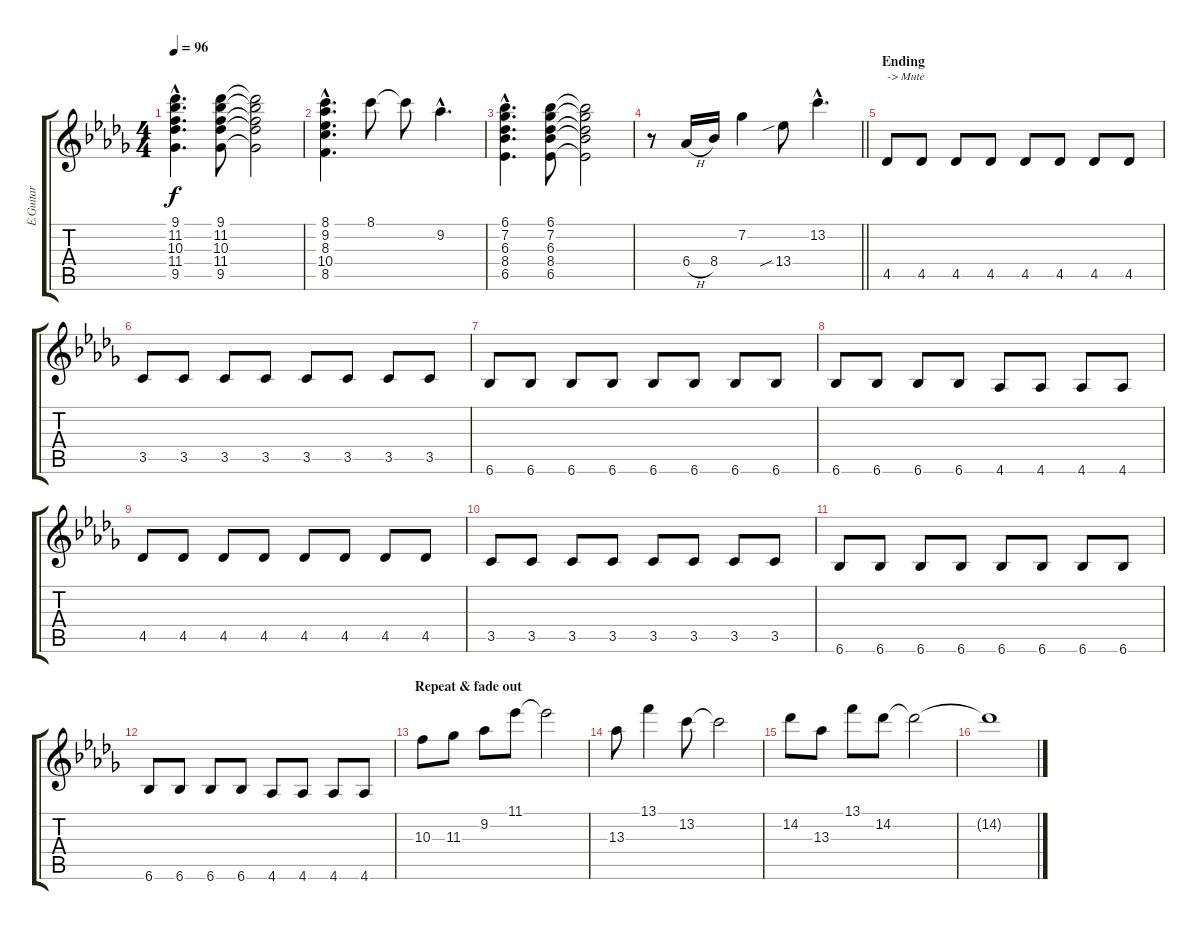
\track ("E.Guitar" "E.Guitar") {instrument distortionguitar}
\staff {score tabs}
\tuning (E4 B3 G3 D3 A2 E2) {hide}
\ts (4 4)
\tempo 96
\clef g2
\ks db
(9.1{hac} 11.2{hac} 10.3{hac} 11.4{hac} 9.5{hac}).4{d dy f} (9.1 11.2 10.3 11.4 9.5).8 (9.1{t} 11.2{t} 10.3{t} 11.4{t} 9.5{t}).2 |
(8.1{hac} 9.2{hac} 8.3{hac} 10.4{hac} 8.5{hac}).4{d} 8.1.8 8.1{t}.8 9.2{hac}.4{d} |
(6.1{hac} 7.2{hac} 6.3{hac} 8.4{hac} 6.5{hac}).4{d} (6.1 7.2 6.3 8.4 6.5).8 (6.1{t} 7.2{t} 6.3{t} 8.4{t} 6.5{t}).2 |
\barLineRight lightlight
r.8 6.4{h}.16 8.4.16 7.2.4 13.4{sib}.8 13.2{hac}.4{d} |
\section ("" "Ending")
4.5.8{txt "-> Mute"} 4.5.8 4.5.8 4.5.8 4.5.8 4.5.8 4.5.8 4.5.8 |
3.5.8 3.5.8 3.5.8 3.5.8 3.5.8 3.5.8 3.5.8 3.5.8 |
6.6.8 6.6.8 6.6.8 6.6.8 6.6.8 6.6.8 6.6.8 6.6.8 |
6.6.8 6.6.8 6.6.8 6.6.8 4.6.8 4.6.8 4.6.8 4.6.8 |
4.5.8 4.5.8 4.5.8 4.5.8 4.5.8 4.5.8 4.5.8 4.5.8 |
3.5.8 3.5.8 3.5.8 3.5.8 3.5.8 3.5.8 3.5.8 3.5.8 |
6.6.8 6.6.8 6.6.8 6.6.8 6.6.8 6.6.8 6.6.8 6.6.8 |
6.6.8 6.6.8 6.6.8 6.6.8 4.6.8 4.6.8 4.6.8 4.6.8 |
\section ("" "Repeat & fade out")
10.3.8 11.3.8 9.2.8 11.1.8 11.1{t}.2 |
13.3.8 13.1.4 13.2.8 13.2{t}.2 |
14.2.8 13.3.8 13.1.8 14.2.8 14.2{t}.2 |
14.2{t}.1
